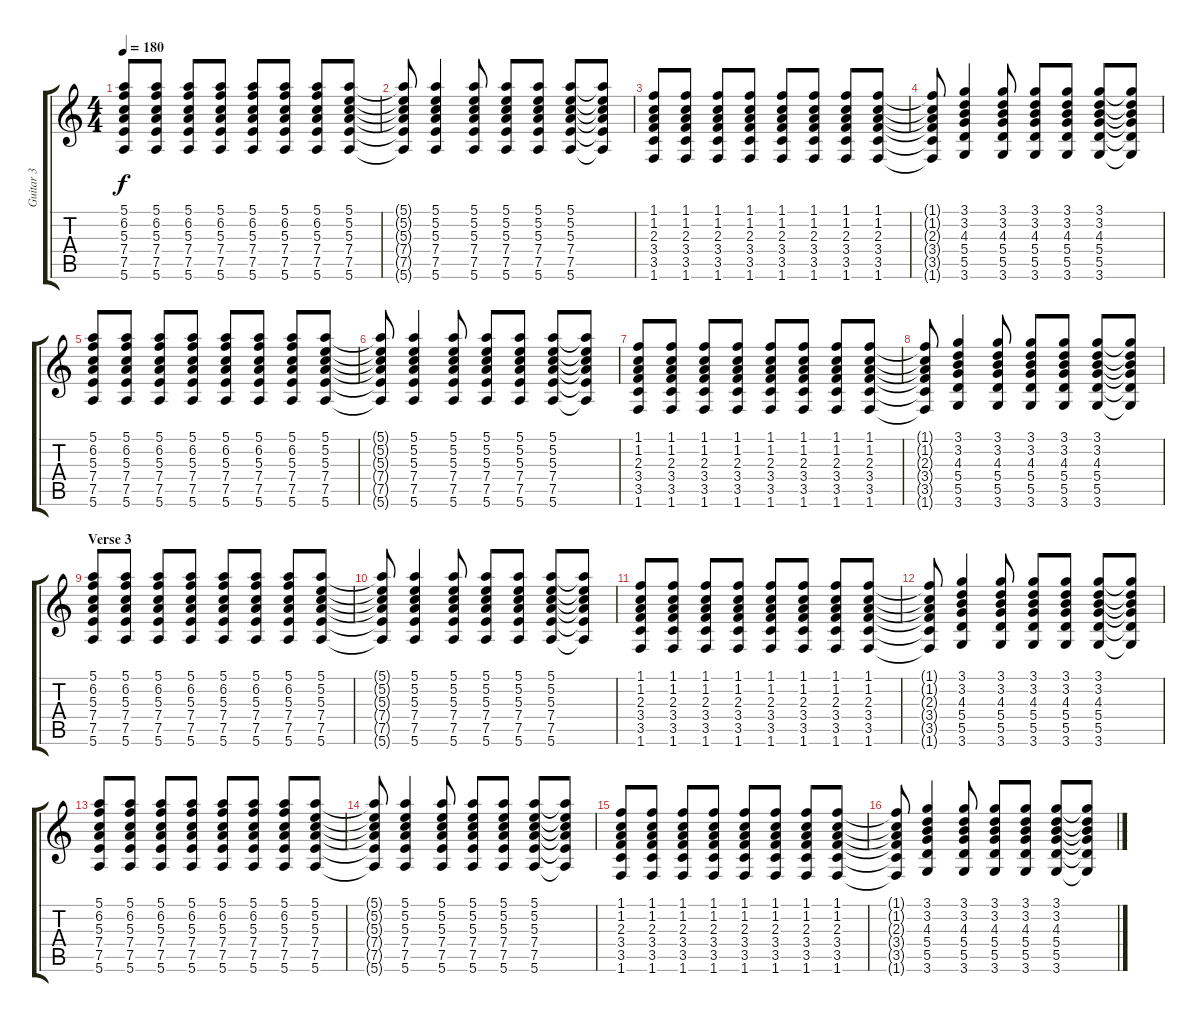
\track ("Guitar 3" "Guitar 3") {instrument acousticguitarsteel}
\staff {score tabs}
\tuning (E4 B3 G3 D3 A2 E2) {hide}
\ts (4 4)
\tempo 180
\clef g2
\ks c
(5.1 6.2 5.3 7.4 7.5 5.6).8{dy f} (5.1 6.2 5.3 7.4 7.5 5.6).8 (5.1 6.2 5.3 7.4 7.5 5.6).8 (5.1 6.2 5.3 7.4 7.5 5.6).8 (5.1 6.2 5.3 7.4 7.5 5.6).8 (5.1 6.2 5.3 7.4 7.5 5.6).8 (5.1 6.2 5.3 7.4 7.5 5.6).8 (5.1 5.2 5.3 7.4 7.5 5.6).8 |
(5.1{t} 5.2{t} 5.3{t} 7.4{t} 7.5{t} 5.6{t}).8 (5.1 5.2 5.3 7.4 7.5 5.6).4 (5.1 5.2 5.3 7.4 7.5 5.6).8 (5.1 5.2 5.3 7.4 7.5 5.6).8 (5.1 5.2 5.3 7.4 7.5 5.6).8 (5.1 5.2 5.3 7.4 7.5 5.6).8 (5.1{t} 5.2{t} 5.3{t} 7.4{t} 7.5{t} 5.6{t}).8 |
(1.1 1.2 2.3 3.4 3.5 1.6).8 (1.1 1.2 2.3 3.4 3.5 1.6).8 (1.1 1.2 2.3 3.4 3.5 1.6).8 (1.1 1.2 2.3 3.4 3.5 1.6).8 (1.1 1.2 2.3 3.4 3.5 1.6).8 (1.1 1.2 2.3 3.4 3.5 1.6).8 (1.1 1.2 2.3 3.4 3.5 1.6).8 (1.1 1.2 2.3 3.4 3.5 1.6).8 |
(1.1{t} 1.2{t} 2.3{t} 3.4{t} 3.5{t} 1.6{t}).8 (3.1 3.2 4.3 5.4 5.5 3.6).4 (3.1 3.2 4.3 5.4 5.5 3.6).8 (3.1 3.2 4.3 5.4 5.5 3.6).8 (3.1 3.2 4.3 5.4 5.5 3.6).8 (3.1 3.2 4.3 5.4 5.5 3.6).8 (3.1{t} 3.2{t} 4.3{t} 5.4{t} 5.5{t} 3.6{t}).8 |
(5.1 6.2 5.3 7.4 7.5 5.6).8 (5.1 6.2 5.3 7.4 7.5 5.6).8 (5.1 6.2 5.3 7.4 7.5 5.6).8 (5.1 6.2 5.3 7.4 7.5 5.6).8 (5.1 6.2 5.3 7.4 7.5 5.6).8 (5.1 6.2 5.3 7.4 7.5 5.6).8 (5.1 6.2 5.3 7.4 7.5 5.6).8 (5.1 5.2 5.3 7.4 7.5 5.6).8 |
(5.1{t} 5.2{t} 5.3{t} 7.4{t} 7.5{t} 5.6{t}).8 (5.1 5.2 5.3 7.4 7.5 5.6).4 (5.1 5.2 5.3 7.4 7.5 5.6).8 (5.1 5.2 5.3 7.4 7.5 5.6).8 (5.1 5.2 5.3 7.4 7.5 5.6).8 (5.1 5.2 5.3 7.4 7.5 5.6).8 (5.1{t} 5.2{t} 5.3{t} 7.4{t} 7.5{t} 5.6{t}).8 |
(1.1 1.2 2.3 3.4 3.5 1.6).8 (1.1 1.2 2.3 3.4 3.5 1.6).8 (1.1 1.2 2.3 3.4 3.5 1.6).8 (1.1 1.2 2.3 3.4 3.5 1.6).8 (1.1 1.2 2.3 3.4 3.5 1.6).8 (1.1 1.2 2.3 3.4 3.5 1.6).8 (1.1 1.2 2.3 3.4 3.5 1.6).8 (1.1 1.2 2.3 3.4 3.5 1.6).8 |
(1.1{t} 1.2{t} 2.3{t} 3.4{t} 3.5{t} 1.6{t}).8 (3.1 3.2 4.3 5.4 5.5 3.6).4 (3.1 3.2 4.3 5.4 5.5 3.6).8 (3.1 3.2 4.3 5.4 5.5 3.6).8 (3.1 3.2 4.3 5.4 5.5 3.6).8 (3.1 3.2 4.3 5.4 5.5 3.6).8 (3.1{t} 3.2{t} 4.3{t} 5.4{t} 5.5{t} 3.6{t}).8 |
\section ("" "Verse 3")
(5.1 6.2 5.3 7.4 7.5 5.6).8 (5.1 6.2 5.3 7.4 7.5 5.6).8 (5.1 6.2 5.3 7.4 7.5 5.6).8 (5.1 6.2 5.3 7.4 7.5 5.6).8 (5.1 6.2 5.3 7.4 7.5 5.6).8 (5.1 6.2 5.3 7.4 7.5 5.6).8 (5.1 6.2 5.3 7.4 7.5 5.6).8 (5.1 5.2 5.3 7.4 7.5 5.6).8 |
(5.1{t} 5.2{t} 5.3{t} 7.4{t} 7.5{t} 5.6{t}).8 (5.1 5.2 5.3 7.4 7.5 5.6).4 (5.1 5.2 5.3 7.4 7.5 5.6).8 (5.1 5.2 5.3 7.4 7.5 5.6).8 (5.1 5.2 5.3 7.4 7.5 5.6).8 (5.1 5.2 5.3 7.4 7.5 5.6).8 (5.1{t} 5.2{t} 5.3{t} 7.4{t} 7.5{t} 5.6{t}).8 |
(1.1 1.2 2.3 3.4 3.5 1.6).8 (1.1 1.2 2.3 3.4 3.5 1.6).8 (1.1 1.2 2.3 3.4 3.5 1.6).8 (1.1 1.2 2.3 3.4 3.5 1.6).8 (1.1 1.2 2.3 3.4 3.5 1.6).8 (1.1 1.2 2.3 3.4 3.5 1.6).8 (1.1 1.2 2.3 3.4 3.5 1.6).8 (1.1 1.2 2.3 3.4 3.5 1.6).8 |
(1.1{t} 1.2{t} 2.3{t} 3.4{t} 3.5{t} 1.6{t}).8 (3.1 3.2 4.3 5.4 5.5 3.6).4 (3.1 3.2 4.3 5.4 5.5 3.6).8 (3.1 3.2 4.3 5.4 5.5 3.6).8 (3.1 3.2 4.3 5.4 5.5 3.6).8 (3.1 3.2 4.3 5.4 5.5 3.6).8 (3.1{t} 3.2{t} 4.3{t} 5.4{t} 5.5{t} 3.6{t}).8 |
(5.1 6.2 5.3 7.4 7.5 5.6).8 (5.1 6.2 5.3 7.4 7.5 5.6).8 (5.1 6.2 5.3 7.4 7.5 5.6).8 (5.1 6.2 5.3 7.4 7.5 5.6).8 (5.1 6.2 5.3 7.4 7.5 5.6).8 (5.1 6.2 5.3 7.4 7.5 5.6).8 (5.1 6.2 5.3 7.4 7.5 5.6).8 (5.1 5.2 5.3 7.4 7.5 5.6).8 |
(5.1{t} 5.2{t} 5.3{t} 7.4{t} 7.5{t} 5.6{t}).8 (5.1 5.2 5.3 7.4 7.5 5.6).4 (5.1 5.2 5.3 7.4 7.5 5.6).8 (5.1 5.2 5.3 7.4 7.5 5.6).8 (5.1 5.2 5.3 7.4 7.5 5.6).8 (5.1 5.2 5.3 7.4 7.5 5.6).8 (5.1{t} 5.2{t} 5.3{t} 7.4{t} 7.5{t} 5.6{t}).8 |
(1.1 1.2 2.3 3.4 3.5 1.6).8 (1.1 1.2 2.3 3.4 3.5 1.6).8 (1.1 1.2 2.3 3.4 3.5 1.6).8 (1.1 1.2 2.3 3.4 3.5 1.6).8 (1.1 1.2 2.3 3.4 3.5 1.6).8 (1.1 1.2 2.3 3.4 3.5 1.6).8 (1.1 1.2 2.3 3.4 3.5 1.6).8 (1.1 1.2 2.3 3.4 3.5 1.6).8 |
(1.1{t} 1.2{t} 2.3{t} 3.4{t} 3.5{t} 1.6{t}).8 (3.1 3.2 4.3 5.4 5.5 3.6).4 (3.1 3.2 4.3 5.4 5.5 3.6).8 (3.1 3.2 4.3 5.4 5.5 3.6).8 (3.1 3.2 4.3 5.4 5.5 3.6).8 (3.1 3.2 4.3 5.4 5.5 3.6).8 (3.1{t} 3.2{t} 4.3{t} 5.4{t} 5.5{t} 3.6{t}).8
